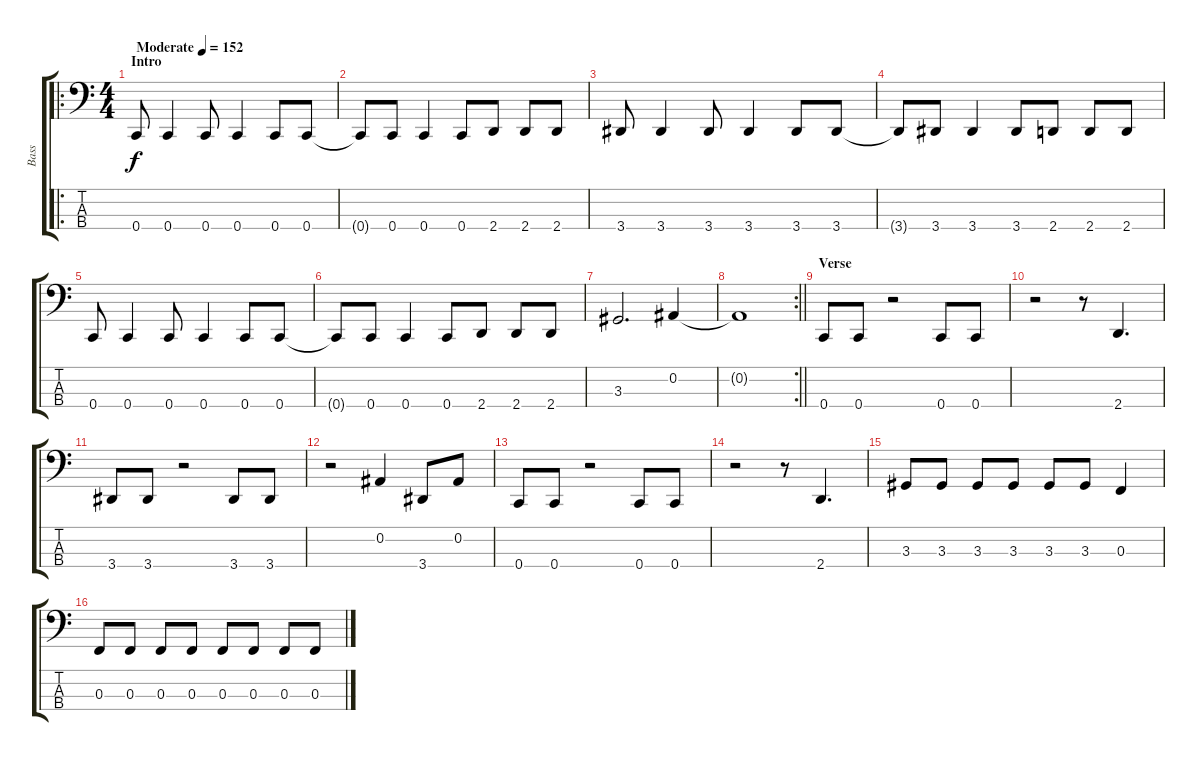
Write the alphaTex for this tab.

\track ("Bass" "Bass") {instrument electricbassfinger}
\staff {score tabs}
\tuning (Eb2 Bb1 F1 C1) {hide}
\ro
\ts (4 4)
\section ("" "Intro")
\tempo (152 "Moderate")
\clef f4
\ks c
0.4.8{dy f instrument electricbassfinger} 0.4.4 0.4.8 0.4.4 0.4.8 0.4.8 |
0.4{t}.8 0.4.8 0.4.4 0.4.8 2.4.8 2.4.8 2.4.8 |
3.4.8 3.4.4 3.4.8 3.4.4 3.4.8 3.4.8 |
3.4{t}.8 3.4.8 3.4.4 3.4.8 2.4.8 2.4.8 2.4.8 |
0.4.8 0.4.4 0.4.8 0.4.4 0.4.8 0.4.8 |
0.4{t}.8 0.4.8 0.4.4 0.4.8 2.4.8 2.4.8 2.4.8 |
3.3.2{d} 0.2.4 |
\rc 2
\barLineRight lightlight
0.2{t}.1 |
\section ("" "Verse")
0.4.8 0.4.8 r.2 0.4.8 0.4.8 |
r.2 r.8 2.4.4{d} |
3.4.8 3.4.8 r.2 3.4.8 3.4.8 |
r.2 0.2.4 3.4.8 0.2.8 |
0.4.8 0.4.8 r.2 0.4.8 0.4.8 |
r.2 r.8 2.4.4{d} |
3.3.8 3.3.8 3.3.8 3.3.8 3.3.8 3.3.8 0.3.4 |
0.3.8 0.3.8 0.3.8 0.3.8 0.3.8 0.3.8 0.3.8 0.3.8
